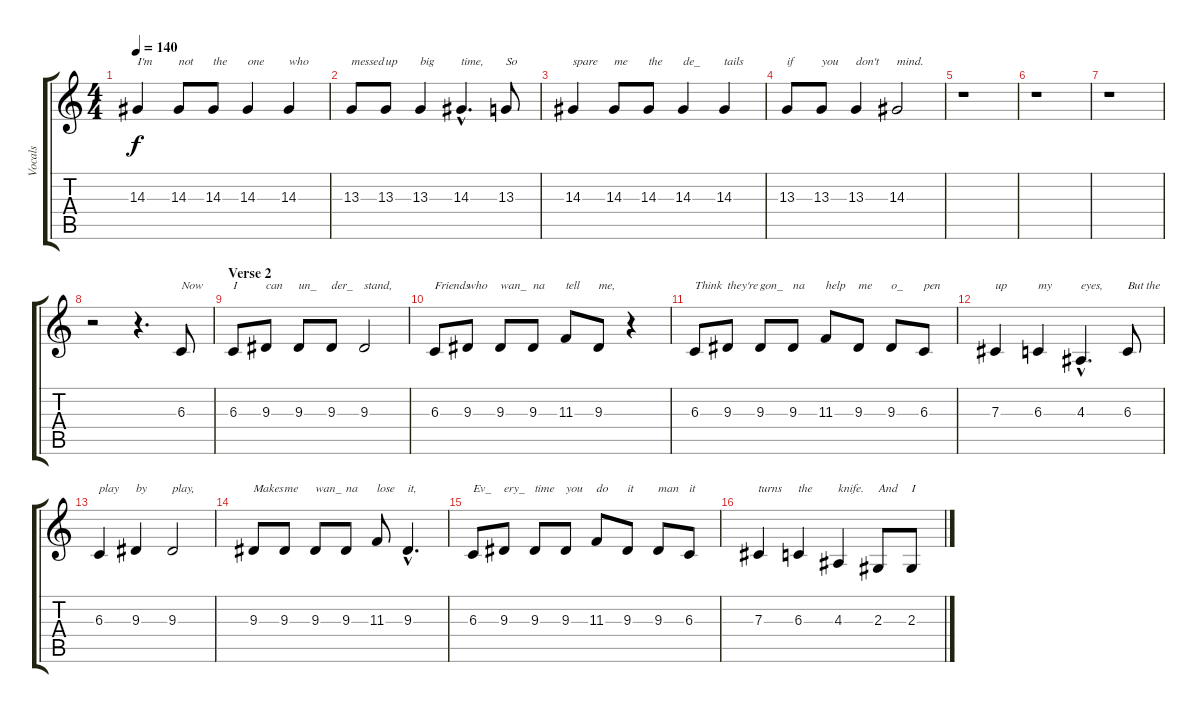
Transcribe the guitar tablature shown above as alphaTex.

\track ("Vocals" "Vocals") {instrument trumpet}
\staff {score tabs}
\tuning (Eb4 Bb3 Gb3 Db3 Ab2 Eb2) {hide}
\ts (4 4)
\tempo 140
\clef g2
\ks c
14.3.4{txt "I'm" dy f} 14.3.8{txt "not"} 14.3.8{txt "the"} 14.3.4{txt "one"} 14.3.4{txt "who"} |
13.3.8{txt "messed"} 13.3.8{txt "up"} 13.3.4{txt "big"} 14.3{hac}.4{d txt "time,"} 13.3.8{txt "So"} |
14.3.4{txt "spare"} 14.3.8{txt "me"} 14.3.8{txt "the"} 14.3.4{txt "de_"} 14.3.4{txt "tails"} |
13.3.8{txt "if"} 13.3.8{txt "you"} 13.3.4{txt "don't"} 14.3.2{txt "mind."} |
r.1 |
r.1 |
r.1 |
r.2 r.4{d} 6.3.8{txt "Now"} |
\section ("" "Verse 2")
6.3.8{txt "I"} 9.3.8{txt "can"} 9.3.8{txt "un_"} 9.3.8{txt "der_"} 9.3.2{txt "stand,"} |
6.3.8{txt "Friends"} 9.3.8{txt "who"} 9.3.8{txt "wan_"} 9.3.8{txt "na"} 11.3.8{txt "tell"} 9.3.8{txt "me,"} r.4 |
6.3.8{txt "Think"} 9.3.8{txt "they're"} 9.3.8{txt "gon_"} 9.3.8{txt "na"} 11.3.8{txt "help"} 9.3.8{txt "me"} 9.3.8{txt "o_"} 6.3.8{txt "pen"} |
7.3.4{txt "up"} 6.3.4{txt "my"} 4.3{hac}.4{d txt "eyes,"} 6.3.8{txt "But the"} |
6.3.4{txt "play"} 9.3.4{txt "by"} 9.3.2{txt "play,"} |
9.3.8{txt "Makes"} 9.3.8{txt "me"} 9.3.8{txt "wan_"} 9.3.8{txt "na"} 11.3.8{txt "lose"} 9.3{hac}.4{d txt "it,"} |
6.3.8{txt "Ev_"} 9.3.8{txt "ery_"} 9.3.8{txt "time"} 9.3.8{txt "you"} 11.3.8{txt "do"} 9.3.8{txt "it"} 9.3.8{txt "man"} 6.3.8{txt "it"} |
7.3.4{txt "turns"} 6.3.4{txt "the"} 4.3.4{txt "knife."} 2.3.8{txt "And"} 2.3.8{txt "I"}
